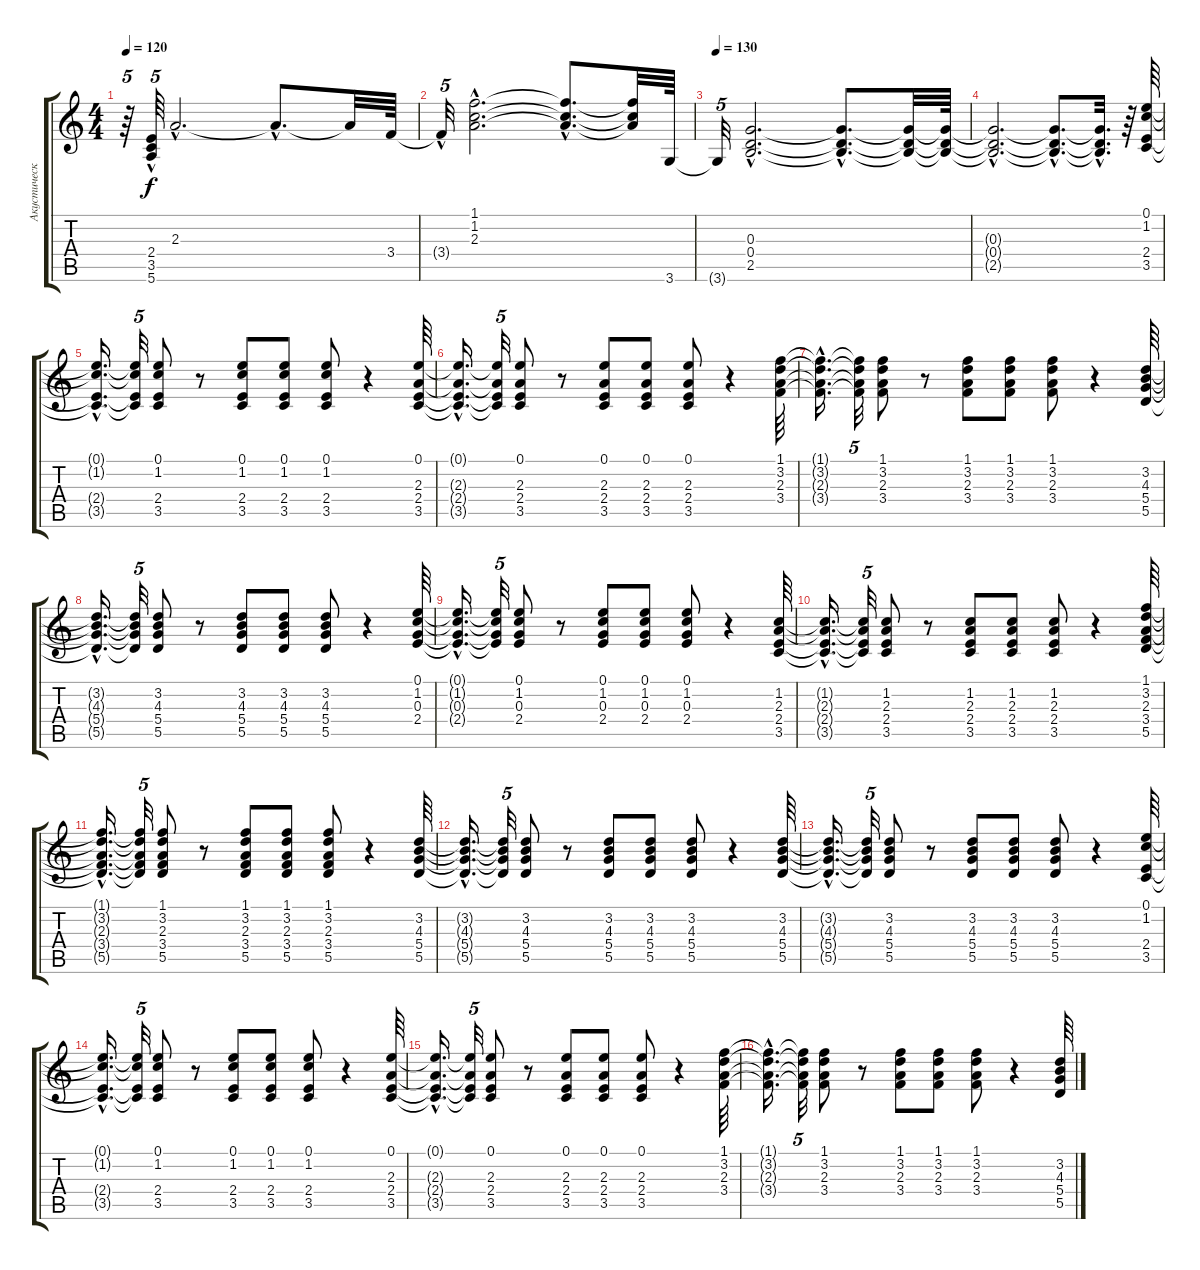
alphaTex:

\track ("Акустическая гитара" "Акустическ") {instrument acousticguitarsteel}
\staff {score tabs}
\tuning (E4 B3 G3 D3 A2 E2) {hide}
\ts (4 4)
\tempo 120
\clef g2
\ks c
r.64{tu (5 4) dy f} (2.4{hac} 3.5 5.6).64{tu (5 4)} 2.3{hac}.2{d} 2.3{hac t}.8{d} 2.3{t}.32 3.4.64 |
3.4{hac t}.32{tu (5 4)} (1.1{hac} 1.2{hac} 2.3{hac}).2{d} (1.1{hac t} 1.2{hac t} 2.3{hac t}).8{d} (1.1{t} 1.2{t} 2.3{t}).32 3.6.64 |
\tempo 130
3.6{t}.32{tu (5 4)} (0.3{hac} 0.4{hac} 2.5{hac}).2{d} (0.3{hac t} 0.4{hac t} 2.5{hac t}).8{d} (0.3{t} 0.4{t} 2.5{t}).32 (0.3{t} 0.4{t} 2.5{t}).64 |
(0.3{hac t} 0.4{hac t} 2.5{hac t}).2{d} (0.3{hac t} 0.4{hac t} 2.5{hac t}).8{d} (0.3{hac t} 0.4{hac t} 2.5{hac t}).32{d} r.64 (0.1 1.2 2.4 3.5).64 |
(0.1{hac t} 1.2{hac t} 2.4{hac t} 3.5{hac t}).16{d} (0.1{t} 1.2{t} 2.4{t} 3.5{t}).32{tu (5 4)} (0.1 1.2 2.4 3.5).8 r.8 (0.1 1.2 2.4 3.5).8 (0.1 1.2 2.4 3.5).8 (0.1 1.2 2.4 3.5).8 r.4 (0.1 2.3 2.4 3.5).64 |
(0.1{hac t} 2.3{hac t} 2.4{hac t} 3.5{hac t}).16{d} (0.1{t} 2.3{t} 2.4{t} 3.5{t}).32{tu (5 4)} (0.1 2.3 2.4 3.5).8 r.8 (0.1 2.3 2.4 3.5).8 (0.1 2.3 2.4 3.5).8 (0.1 2.3 2.4 3.5).8 r.4 (1.1 3.2 2.3 3.4).64 |
(1.1{hac t} 3.2{hac t} 2.3{hac t} 3.4{hac t}).16{d} (1.1{t} 3.2{t} 2.3{t} 3.4{t}).32{tu (5 4)} (1.1 3.2 2.3 3.4).8 r.8 (1.1 3.2 2.3 3.4).8 (1.1 3.2 2.3 3.4).8 (1.1 3.2 2.3 3.4).8 r.4 (3.2 4.3 5.4 5.5).64 |
(3.2{hac t} 4.3{hac t} 5.4{hac t} 5.5{hac t}).16{d} (3.2{t} 4.3{t} 5.4{t} 5.5{t}).32{tu (5 4)} (3.2 4.3 5.4 5.5).8 r.8 (3.2 4.3 5.4 5.5).8 (3.2 4.3 5.4 5.5).8 (3.2 4.3 5.4 5.5).8 r.4 (0.1 1.2 0.3 2.4).64 |
(0.1{hac t} 1.2{hac t} 0.3{hac t} 2.4{hac t}).16{d} (0.1{t} 1.2{t} 0.3{t} 2.4{t}).32{tu (5 4)} (0.1 1.2 0.3 2.4).8 r.8 (0.1 1.2 0.3 2.4).8 (0.1 1.2 0.3 2.4).8 (0.1 1.2 0.3 2.4).8 r.4 (1.2 2.3 2.4 3.5).64 |
(1.2{hac t} 2.3{hac t} 2.4{hac t} 3.5{hac t}).16{d} (1.2{t} 2.3{t} 2.4{t} 3.5{t}).32{tu (5 4)} (1.2 2.3 2.4 3.5).8 r.8 (1.2 2.3 2.4 3.5).8 (1.2 2.3 2.4 3.5).8 (1.2 2.3 2.4 3.5).8 r.4 (1.1 3.2 2.3 3.4 5.5).64 |
(1.1{hac t} 3.2{hac t} 2.3{hac t} 3.4{hac t} 5.5{hac t}).16{d} (1.1{t} 3.2{t} 2.3{t} 3.4{t} 5.5{t}).32{tu (5 4)} (1.1 3.2 2.3 3.4 5.5).8 r.8 (1.1 3.2 2.3 3.4 5.5).8 (1.1 3.2 2.3 3.4 5.5).8 (1.1 3.2 2.3 3.4 5.5).8 r.4 (3.2 4.3 5.4 5.5).64 |
(3.2{hac t} 4.3{hac t} 5.4{hac t} 5.5{hac t}).16{d} (3.2{t} 4.3{t} 5.4{t} 5.5{t}).32{tu (5 4)} (3.2 4.3 5.4 5.5).8 r.8 (3.2 4.3 5.4 5.5).8 (3.2 4.3 5.4 5.5).8 (3.2 4.3 5.4 5.5).8 r.4 (3.2 4.3 5.4 5.5).64 |
(3.2{hac t} 4.3{hac t} 5.4{hac t} 5.5{hac t}).16{d} (3.2{t} 4.3{t} 5.4{t} 5.5{t}).32{tu (5 4)} (3.2 4.3 5.4 5.5).8 r.8 (3.2 4.3 5.4 5.5).8 (3.2 4.3 5.4 5.5).8 (3.2 4.3 5.4 5.5).8 r.4 (0.1 1.2 2.4 3.5).64 |
(0.1{hac t} 1.2{hac t} 2.4{hac t} 3.5{hac t}).16{d} (0.1{t} 1.2{t} 2.4{t} 3.5{t}).32{tu (5 4)} (0.1 1.2 2.4 3.5).8 r.8 (0.1 1.2 2.4 3.5).8 (0.1 1.2 2.4 3.5).8 (0.1 1.2 2.4 3.5).8 r.4 (0.1 2.3 2.4 3.5).64 |
(0.1{hac t} 2.3{hac t} 2.4{hac t} 3.5{hac t}).16{d} (0.1{t} 2.3{t} 2.4{t} 3.5{t}).32{tu (5 4)} (0.1 2.3 2.4 3.5).8 r.8 (0.1 2.3 2.4 3.5).8 (0.1 2.3 2.4 3.5).8 (0.1 2.3 2.4 3.5).8 r.4 (1.1 3.2 2.3 3.4).64 |
(1.1{hac t} 3.2{hac t} 2.3{hac t} 3.4{hac t}).16{d} (1.1{t} 3.2{t} 2.3{t} 3.4{t}).32{tu (5 4)} (1.1 3.2 2.3 3.4).8 r.8 (1.1 3.2 2.3 3.4).8 (1.1 3.2 2.3 3.4).8 (1.1 3.2 2.3 3.4).8 r.4 (3.2 4.3 5.4 5.5).64
